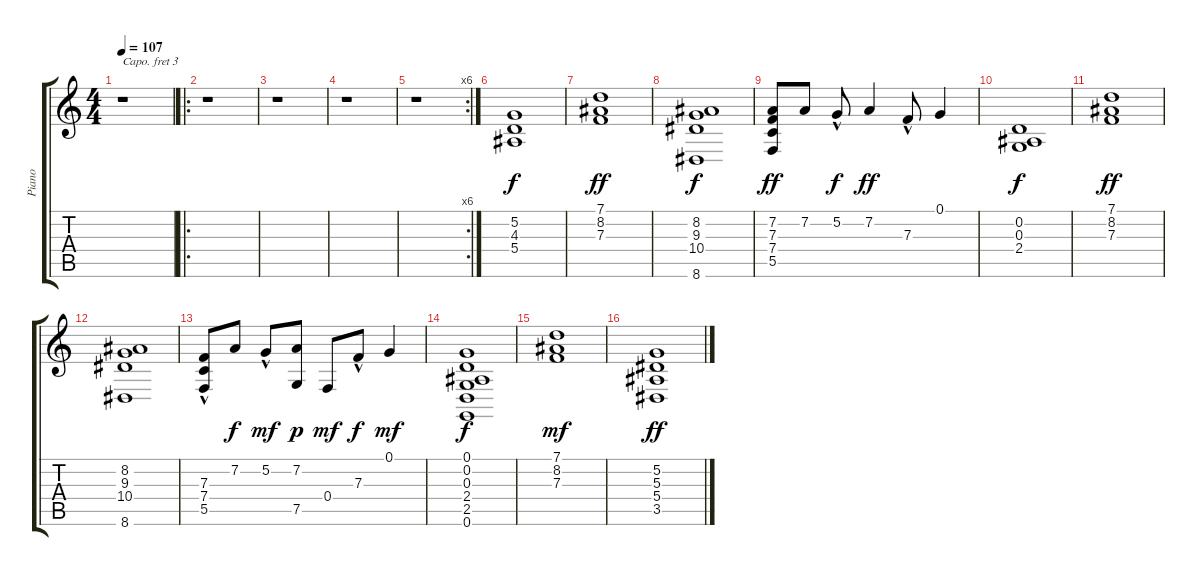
\track ("Piano" "Piano") {instrument acousticgrandpiano}
\staff {score tabs}
\capo 3
\tuning (E4 B3 G3 D3 A2 E2) {hide}
\ts (4 4)
\tempo 107
\clef g2
\ks c
r.1{dy f instrument acousticgrandpiano} |
\ro
r.1 |
r.1 |
r.1 |
\rc 6
r.1 |
(5.2 4.3 5.4).1 |
(7.1 8.2 7.3).1{dy ff} |
(8.2 9.3 10.4 8.6).1{dy f} |
(7.2 7.3 7.4 5.5).8{dy ff} 7.2.8 5.2{hac}.8{dy f} 7.2.4{dy ff} 7.3{hac}.8 0.1.4 |
(0.2 0.3 2.4).1{dy f} |
(7.1 8.2 7.3).1{dy ff} |
(8.2 9.3 10.4 8.6).1 |
(7.3 7.4{hac} 5.5{hac}).8 7.2.8{dy f} 5.2{hac}.8{dy mf} (7.2 7.5).8{dy p} 0.4.8{dy mf} 7.3{hac}.8{dy f} 0.1.4{dy mf} |
(0.1 0.2 0.3 2.4 2.5 0.6).1{dy f} |
(7.1 8.2 7.3).1{dy mf} |
(5.2 5.3 5.4 3.5).1{dy ff}
